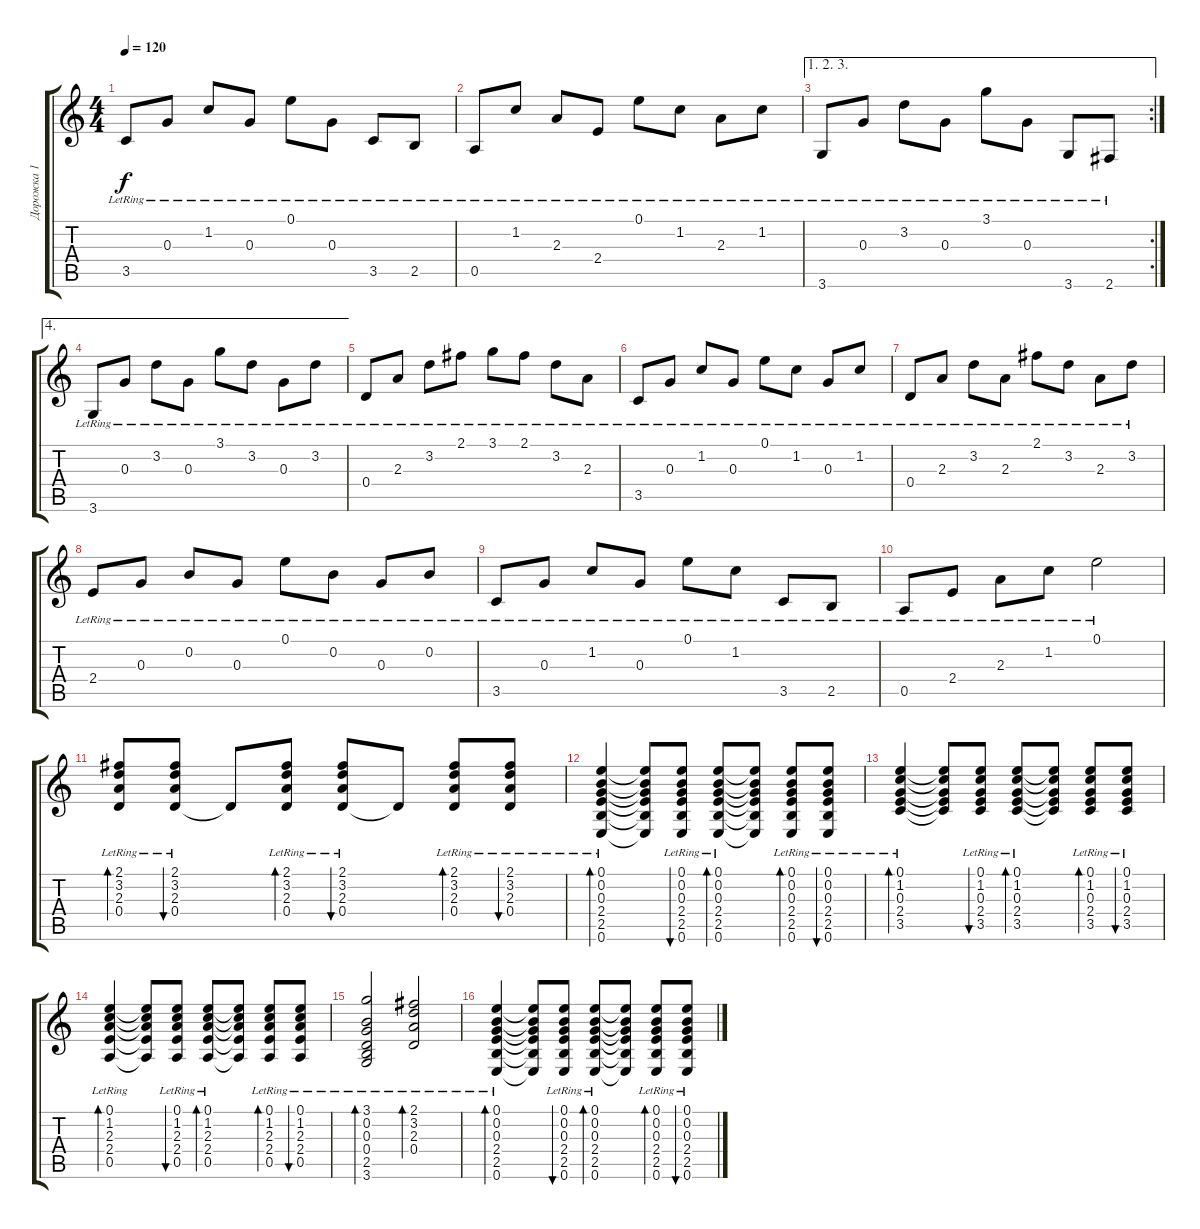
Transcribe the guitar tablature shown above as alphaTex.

\track ("Дорожка 1" "Дорожка 1") {instrument acousticguitarsteel}
\staff {score tabs}
\tuning (E4 B3 G3 D3 A2 E2) {hide}
\ts (4 4)
\tempo 120
\clef g2
\ks c
3.5{lr}.8{dy f} 0.3{lr}.8 1.2{lr}.8 0.3{lr}.8 0.1{lr}.8 0.3{lr}.8 3.5{lr}.8 2.5{lr}.8 |
0.5{lr}.8 1.2{lr}.8 2.3{lr}.8 2.4{lr}.8 0.1{lr}.8 1.2{lr}.8 2.3{lr}.8 1.2{lr}.8 |
\ae (1 2 3)
\rc 2
3.6{lr}.8 0.3{lr}.8 3.2{lr}.8 0.3{lr}.8 3.1{lr}.8 0.3{lr}.8 3.6{lr}.8 2.6{lr}.8 |
\ae 4
3.6{lr}.8 0.3{lr}.8 3.2{lr}.8 0.3{lr}.8 3.1{lr}.8 3.2{lr}.8 0.3{lr}.8 3.2{lr}.8 |
0.4{lr}.8 2.3{lr}.8 3.2{lr}.8 2.1{lr}.8 3.1{lr}.8 2.1{lr}.8 3.2{lr}.8 2.3{lr}.8 |
3.5{lr}.8 0.3{lr}.8 1.2{lr}.8 0.3{lr}.8 0.1{lr}.8 1.2{lr}.8 0.3{lr}.8 1.2{lr}.8 |
0.4{lr}.8 2.3{lr}.8 3.2{lr}.8 2.3{lr}.8 2.1{lr}.8 3.2{lr}.8 2.3{lr}.8 3.2{lr}.8 |
2.4{lr}.8 0.3{lr}.8 0.2{lr}.8 0.3{lr}.8 0.1{lr}.8 0.2{lr}.8 0.3{lr}.8 0.2{lr}.8 |
3.5{lr}.8 0.3{lr}.8 1.2{lr}.8 0.3{lr}.8 0.1{lr}.8 1.2{lr}.8 3.5{lr}.8 2.5{lr}.8 |
0.5{lr}.8 2.4{lr}.8 2.3{lr}.8 1.2{lr}.8 0.1{lr}.2 |
(2.1{lr} 3.2{lr} 2.3{lr} 0.4{lr}).8{bd 60} (2.1{lr} 3.2{lr} 2.3{lr} 0.4{lr}).8{bu 60} 0.4{t}.8 (2.1{lr} 3.2{lr} 2.3{lr} 0.4{lr}).8{bd 60} (2.1{lr} 3.2{lr} 2.3{lr} 0.4{lr}).8{bu 60} 0.4{t}.8 (2.1{lr} 3.2{lr} 2.3{lr} 0.4{lr}).8{bd 60} (2.1{lr} 3.2{lr} 2.3{lr} 0.4{lr}).8{bu 60} |
(0.1{lr} 0.2{lr} 0.3{lr} 2.4{lr} 2.5{lr} 0.6{lr}).4{bd 60} (0.1{t} 0.2{t} 0.3{t} 2.4{t} 2.5{t} 0.6{t}).8 (0.1{lr} 0.2{lr} 0.3{lr} 2.4{lr} 2.5{lr} 0.6{lr}).8{bu 60} (0.1{lr} 0.2{lr} 0.3{lr} 2.4{lr} 2.5{lr} 0.6{lr}).8{bd 60} (0.1{t} 0.2{t} 0.3{t} 2.4{t} 2.5{t} 0.6{t}).8 (0.1{lr} 0.2{lr} 0.3{lr} 2.4{lr} 2.5{lr} 0.6{lr}).8{bd 60} (0.1{lr} 0.2{lr} 0.3{lr} 2.4{lr} 2.5{lr} 0.6{lr}).8{bu 60} |
(0.1{lr} 1.2{lr} 0.3{lr} 2.4{lr} 3.5{lr}).4{bd 60} (0.1{t} 1.2{t} 0.3{t} 2.4{t} 3.5{t}).8 (0.1{lr} 1.2{lr} 0.3{lr} 2.4{lr} 3.5{lr}).8{bu 60} (0.1{lr} 1.2{lr} 0.3{lr} 2.4{lr} 3.5{lr}).8{bd 60} (0.1{t} 1.2{t} 0.3{t} 2.4{t} 3.5{t}).8 (0.1{lr} 1.2{lr} 0.3{lr} 2.4{lr} 3.5{lr}).8{bd 60} (0.1{lr} 1.2{lr} 0.3{lr} 2.4{lr} 3.5{lr}).8{bu 60} |
(0.1{lr} 1.2{lr} 2.3{lr} 2.4{lr} 0.5{lr}).4{bd 60} (0.1{t} 1.2{t} 2.3{t} 2.4{t} 0.5{t}).8 (0.1{lr} 1.2{lr} 2.3{lr} 2.4{lr} 0.5{lr}).8{bu 60} (0.1{lr} 1.2{lr} 2.3{lr} 2.4{lr} 0.5{lr}).8{bd 60} (0.1{t} 1.2{t} 2.3{t} 2.4{t} 0.5{t}).8 (0.1{lr} 1.2{lr} 2.3{lr} 2.4{lr} 0.5{lr}).8{bd 60} (0.1{lr} 1.2{lr} 2.3{lr} 2.4{lr} 0.5{lr}).8{bu 60} |
(3.1{lr} 0.2{lr} 0.3{lr} 0.4{lr} 2.5{lr} 3.6{lr}).2{bd 60} (2.1{lr} 3.2{lr} 2.3{lr} 0.4{lr}).2{bd 60} |
(0.1{lr} 0.2{lr} 0.3{lr} 2.4{lr} 2.5{lr} 0.6{lr}).4{bd 60} (0.1{t} 0.2{t} 0.3{t} 2.4{t} 2.5{t} 0.6{t}).8 (0.1{lr} 0.2{lr} 0.3{lr} 2.4{lr} 2.5{lr} 0.6{lr}).8{bu 60} (0.1{lr} 0.2{lr} 0.3{lr} 2.4{lr} 2.5{lr} 0.6{lr}).8{bd 60} (0.1{t} 0.2{t} 0.3{t} 2.4{t} 2.5{t} 0.6{t}).8 (0.1{lr} 0.2{lr} 0.3{lr} 2.4{lr} 2.5{lr} 0.6{lr}).8{bd 60} (0.1{lr} 0.2{lr} 0.3{lr} 2.4{lr} 2.5{lr} 0.6{lr}).8{bu 60}
